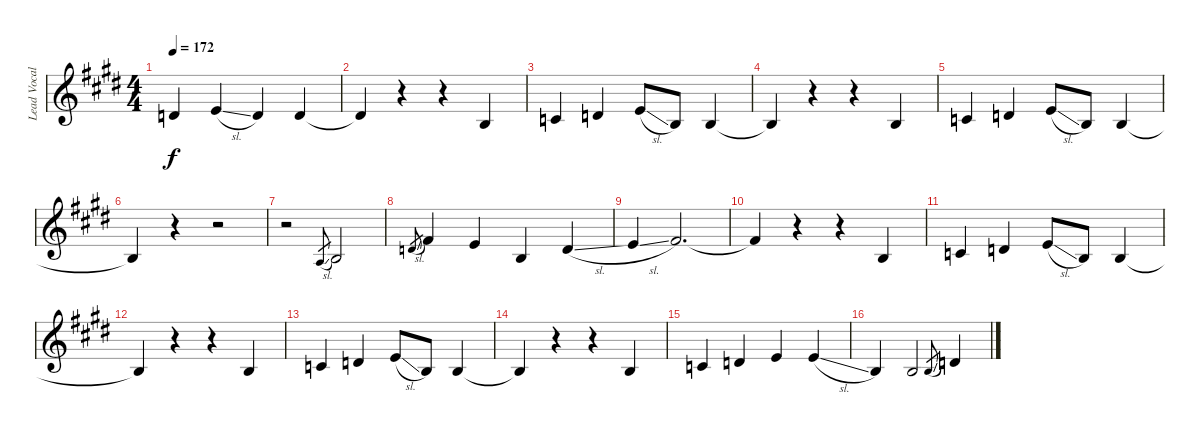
\track ("Lead Vocals" "Lead Vocal") {instrument lead6voice}
\staff {score}
\tuning (E4 B3 G3 D3 A2 E2) {hide}
\ts (4 4)
\tempo 172
\clef g2
\ks e
3.2{t}.4{dy f} 5.2{sl}.4 3.2.4 3.2.4 |
3.2{t}.4 r.4 r.4 4.3.4 |
5.3.4 3.2.4 5.2{sl}.8 0.2.8 4.3.4 |
4.3{t}.4 r.4 r.4 4.3.4 |
5.3.4 3.2.4 5.2{sl}.8 0.2.8 4.3.4 |
4.3{t}.4 r.4 r.2 |
r.2 2.3{sl}.8{gr} 4.3.2 |
3.2{sl}.8{gr} 7.2.4 5.2.4 4.3.4 3.2{sl}.4 |
5.2{sl}.4 7.2.2{d} |
7.2{t}.4 r.4 r.4 4.3.4 |
5.3.4 3.2.4 5.2{sl}.8 0.2.8 4.3.4 |
4.3{t}.4 r.4 r.4 4.3.4 |
5.3.4 3.2.4 5.2{sl}.8 0.2.8 4.3.4 |
4.3{t}.4 r.4 r.4 4.3.4 |
5.3.4 3.2.4 5.2.4 5.2{sl}.4 |
0.2.4 4.3.2 4.3{sl}.8{gr} 7.3.4
